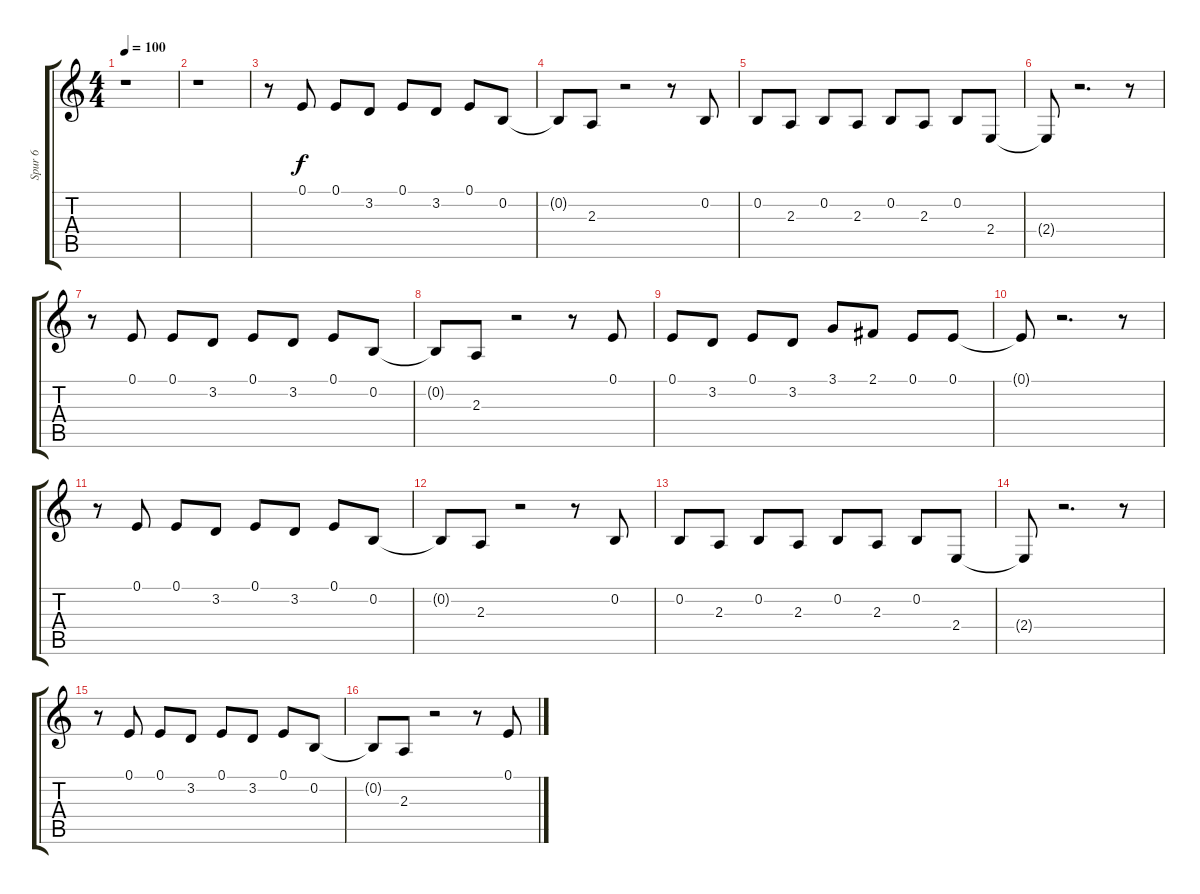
\track ("Spur 6" "Spur 6") {instrument tenorsax}
\staff {score tabs}
\tuning (E4 B3 G3 D3 A2 E2) {hide}
\ts (4 4)
\tempo 100
\clef g2
\ks c
r.1{dy f} |
r.1 |
r.8 0.1.8 0.1.8 3.2.8 0.1.8 3.2.8 0.1.8 0.2.8 |
0.2{t}.8 2.3.8 r.2 r.8 0.2.8 |
0.2.8 2.3.8 0.2.8 2.3.8 0.2.8 2.3.8 0.2.8 2.4.8 |
2.4{t}.8 r.2{d} r.8 |
r.8 0.1.8 0.1.8 3.2.8 0.1.8 3.2.8 0.1.8 0.2.8 |
0.2{t}.8 2.3.8 r.2 r.8 0.1.8 |
0.1.8 3.2.8 0.1.8 3.2.8 3.1.8 2.1.8 0.1.8 0.1.8 |
0.1{t}.8 r.2{d} r.8 |
r.8 0.1.8 0.1.8 3.2.8 0.1.8 3.2.8 0.1.8 0.2.8 |
0.2{t}.8 2.3.8 r.2 r.8 0.2.8 |
0.2.8 2.3.8 0.2.8 2.3.8 0.2.8 2.3.8 0.2.8 2.4.8 |
2.4{t}.8 r.2{d} r.8 |
r.8 0.1.8 0.1.8 3.2.8 0.1.8 3.2.8 0.1.8 0.2.8 |
0.2{t}.8 2.3.8 r.2 r.8 0.1.8
